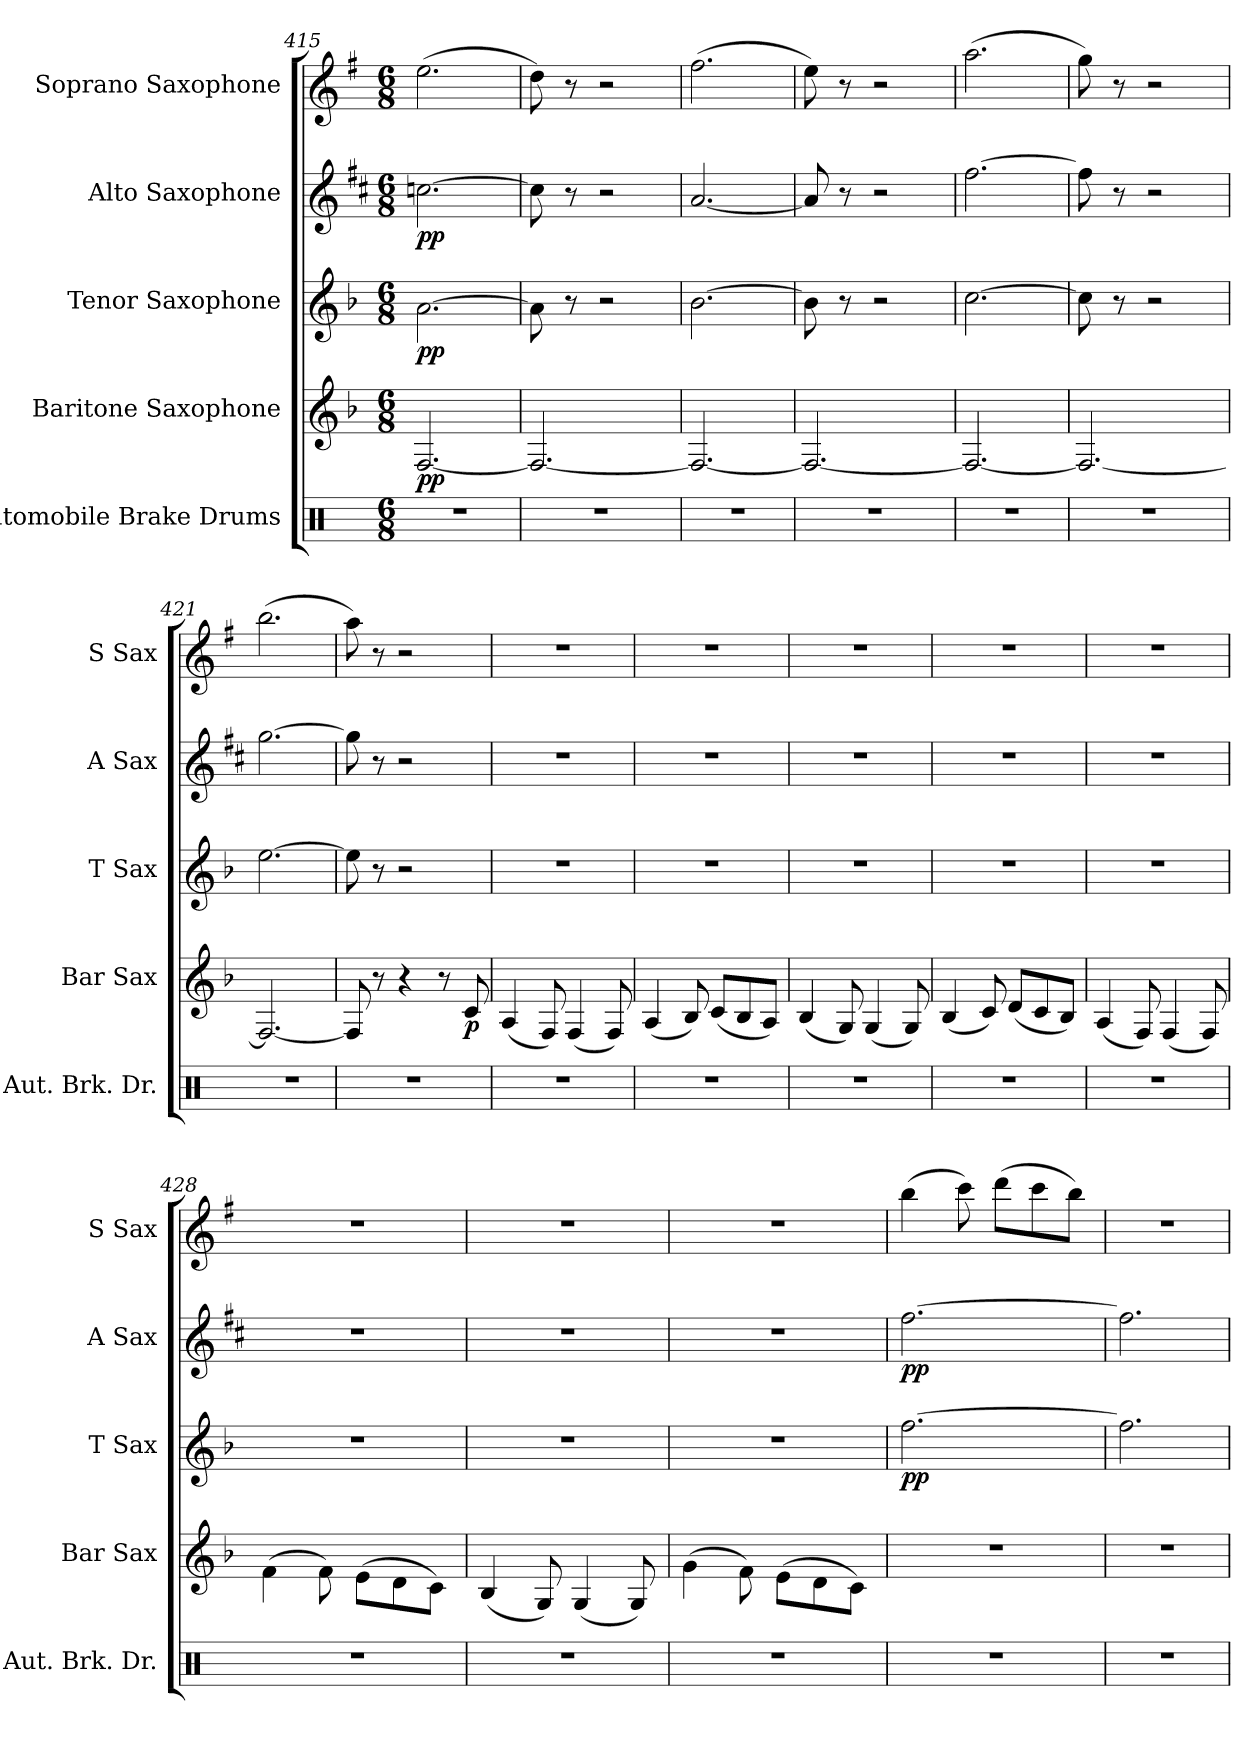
**kern	**kern	**dynam	**kern	**dynam	**kern	**dynam	**kern
*part5	*part4	*part4	*part3	*part3	*part2	*part2	*part1
*staff5	*staff4	*staff4	*staff3	*staff3	*staff2	*staff2	*staff1
*I"Automobile Brake Drums	*I"Baritone Saxophone	*	*I"Tenor Saxophone	*	*I"Alto Saxophone	*	*I"Soprano Saxophone
*I'Aut. Brk. Dr.	*I'Bar Sax	*	*I'T Sax	*	*I'A Sax	*	*I'S Sax
*clefX	*clefG2	*	*clefG2	*	*clefG2	*	*clefG2
*	*ITrd12c21	*	*ITrd8c14	*	*ITrd5c9	*	*ITrd1c2
*k[]	*k[b-]	*	*k[b-]	*	*k[b-]	*	*k[b-]
*M6/8	*M6/8	*	*M6/8	*	*M6/8	*	*M6/8
=415	=415	=415	=415	=415	=415	=415	=415
!	!	!LO:DY:b	!	!LO:DY:b	!	!LO:DY:b	!
2.r	[2.FF/	pp	[2.A\	pp	[2.e-X\	pp	(2.dd\
=416	=416	=416	=416	=416	=416	=416	=416
2.r	2.FF/_	.	8A\]	.	8e-\]	.	8cc\)
.	.	.	8r	.	8r	.	8r
.	.	.	2r	.	2r	.	2r
=417	=417	=417	=417	=417	=417	=417	=417
2.r	2.FF/_	.	[2.B-\	.	[2.c/	.	(2.ee\
=418	=418	=418	=418	=418	=418	=418	=418
2.r	2.FF/_	.	8B-\]	.	8c/]	.	8dd\)
.	.	.	8r	.	8r	.	8r
.	.	.	2r	.	2r	.	2r
=419	=419	=419	=419	=419	=419	=419	=419
2.r	2.FF/_	.	[2.c\	.	[2.a\	.	(2.gg\
=420	=420	=420	=420	=420	=420	=420	=420
2.r	2.FF/_	.	8c\]	.	8a\]	.	8ff\)
.	.	.	8r	.	8r	.	8r
.	.	.	2r	.	2r	.	2r
=421	=421	=421	=421	=421	=421	=421	=421
2.r	2.FF/_	.	[2.e\	.	[2.b-\	.	(2.aa\
!!LO:PB:g=z
=422	=422	=422	=422	=422	=422	=422	=422
2.r	8FF/]	.	8e\]	.	8b-\]	.	8gg\)
.	8r	.	8r	.	8r	.	8r
.	4r	.	2r	.	2r	.	2r
.	8r	.	.	.	.	.	.
!	!	!LO:DY:b	!	!	!	!	!
.	8C/	p	.	.	.	.	.
=423	=423	=423	=423	=423	=423	=423	=423
2.r	(4AA/	.	2.r	.	2.r	.	2.r
.	8FF/)	.	.	.	.	.	.
.	(4FF/	.	.	.	.	.	.
.	8FF/)	.	.	.	.	.	.
=424	=424	=424	=424	=424	=424	=424	=424
2.r	(4AA/	.	2.r	.	2.r	.	2.r
.	8BB-/)	.	.	.	.	.	.
.	(8C/L	.	.	.	.	.	.
.	8BB-/	.	.	.	.	.	.
.	8AA/J)	.	.	.	.	.	.
=425	=425	=425	=425	=425	=425	=425	=425
2.r	(4BB-/	.	2.r	.	2.r	.	2.r
.	8GG/)	.	.	.	.	.	.
.	(4GG/	.	.	.	.	.	.
.	8GG/)	.	.	.	.	.	.
=426	=426	=426	=426	=426	=426	=426	=426
2.r	(4BB-/	.	2.r	.	2.r	.	2.r
.	8C/)	.	.	.	.	.	.
.	(8D/L	.	.	.	.	.	.
.	8C/	.	.	.	.	.	.
.	8BB-/J)	.	.	.	.	.	.
=427	=427	=427	=427	=427	=427	=427	=427
2.r	(4AA/	.	2.r	.	2.r	.	2.r
.	8FF/)	.	.	.	.	.	.
.	(4FF/	.	.	.	.	.	.
.	8FF/)	.	.	.	.	.	.
!!LO:LB:g=z
=428	=428	=428	=428	=428	=428	=428	=428
2.r	(4F\	.	2.r	.	2.r	.	2.r
.	8F\)	.	.	.	.	.	.
.	(8E\L	.	.	.	.	.	.
.	8D\	.	.	.	.	.	.
.	8C\J)	.	.	.	.	.	.
=429	=429	=429	=429	=429	=429	=429	=429
2.r	(4BB-/	.	2.r	.	2.r	.	2.r
.	8GG/)	.	.	.	.	.	.
.	(4GG/	.	.	.	.	.	.
.	8GG/)	.	.	.	.	.	.
=430	=430	=430	=430	=430	=430	=430	=430
2.r	(4G\	.	2.r	.	2.r	.	2.r
.	8F\)	.	.	.	.	.	.
.	(8E\L	.	.	.	.	.	.
.	8D\	.	.	.	.	.	.
.	8C\J)	.	.	.	.	.	.
=431	=431	=431	=431	=431	=431	=431	=431
!	!	!	!	!LO:DY:b	!	!LO:DY:b	!
2.r	2.r	.	[2.f\	pp	[2.a\	pp	(4aa\
.	.	.	.	.	.	.	8bb-\)
.	.	.	.	.	.	.	(8ccc\L
.	.	.	.	.	.	.	8bb-\
.	.	.	.	.	.	.	8aa\J)
=432	=432	=432	=432	=432	=432	=432	=432
2.r	2.r	.	2.f\]	.	2.a\]	.	2.r
=	=	=	=	=	=	=	=
*-	*-	*-	*-	*-	*-	*-	*-
